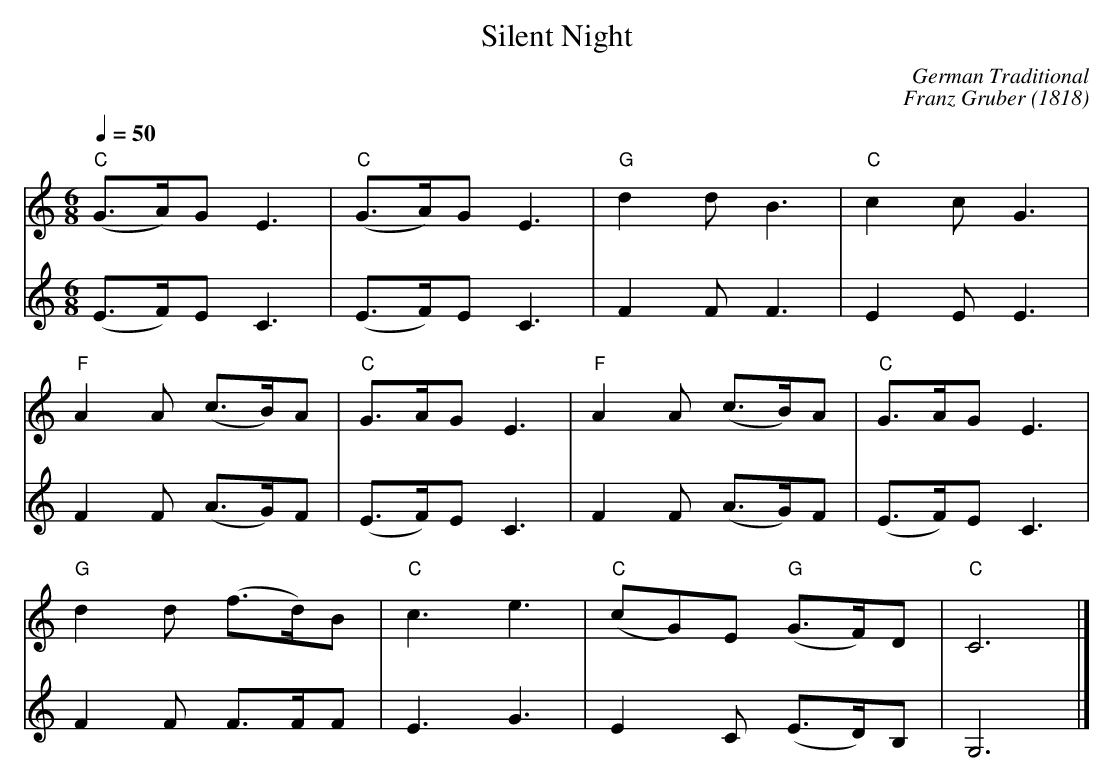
X:1
T: Silent Night
C: German Traditional
C: Franz Gruber (1818)
M: 6/8
Q: 1/4 = 50
L: 1/4
K: C major treble
V:1
 "C" (G/>A/)G/ E3/2 | "C" (G/>A/)G/ E3/2 | "G" d d/ B3/2      | "C" c c/ G3/2    |
 "F" A A/ (c/>B/)A/ | "C" G/>A/G/ E3/2   | "F" A A/ (c/>B/)A/ | "C" G/>A/G/ E3/2 |
 "G" d d/ (f/>d/)B/ | "C" c3/2 e3/2      | "C" (c/G/)E/ "G" (G/>F/)D/ |   "C" C3 |]
V:2
     (E/>F/)E/ C3/2 |     (E/>F/)E/ C3/2 |     F F/ F3/2      |     E E/ E3/2    |
     F F/ (A/>G/)F/ |     (E/>F/)E/ C3/2 |     F F/ (A/>G/)F/ |   (E/>F/)E/ C3/2 |
     F F/ F/>F/F/   |     E3/2 G3/2      |     E C/ (E/>D/)B,/|       G,3        |]
